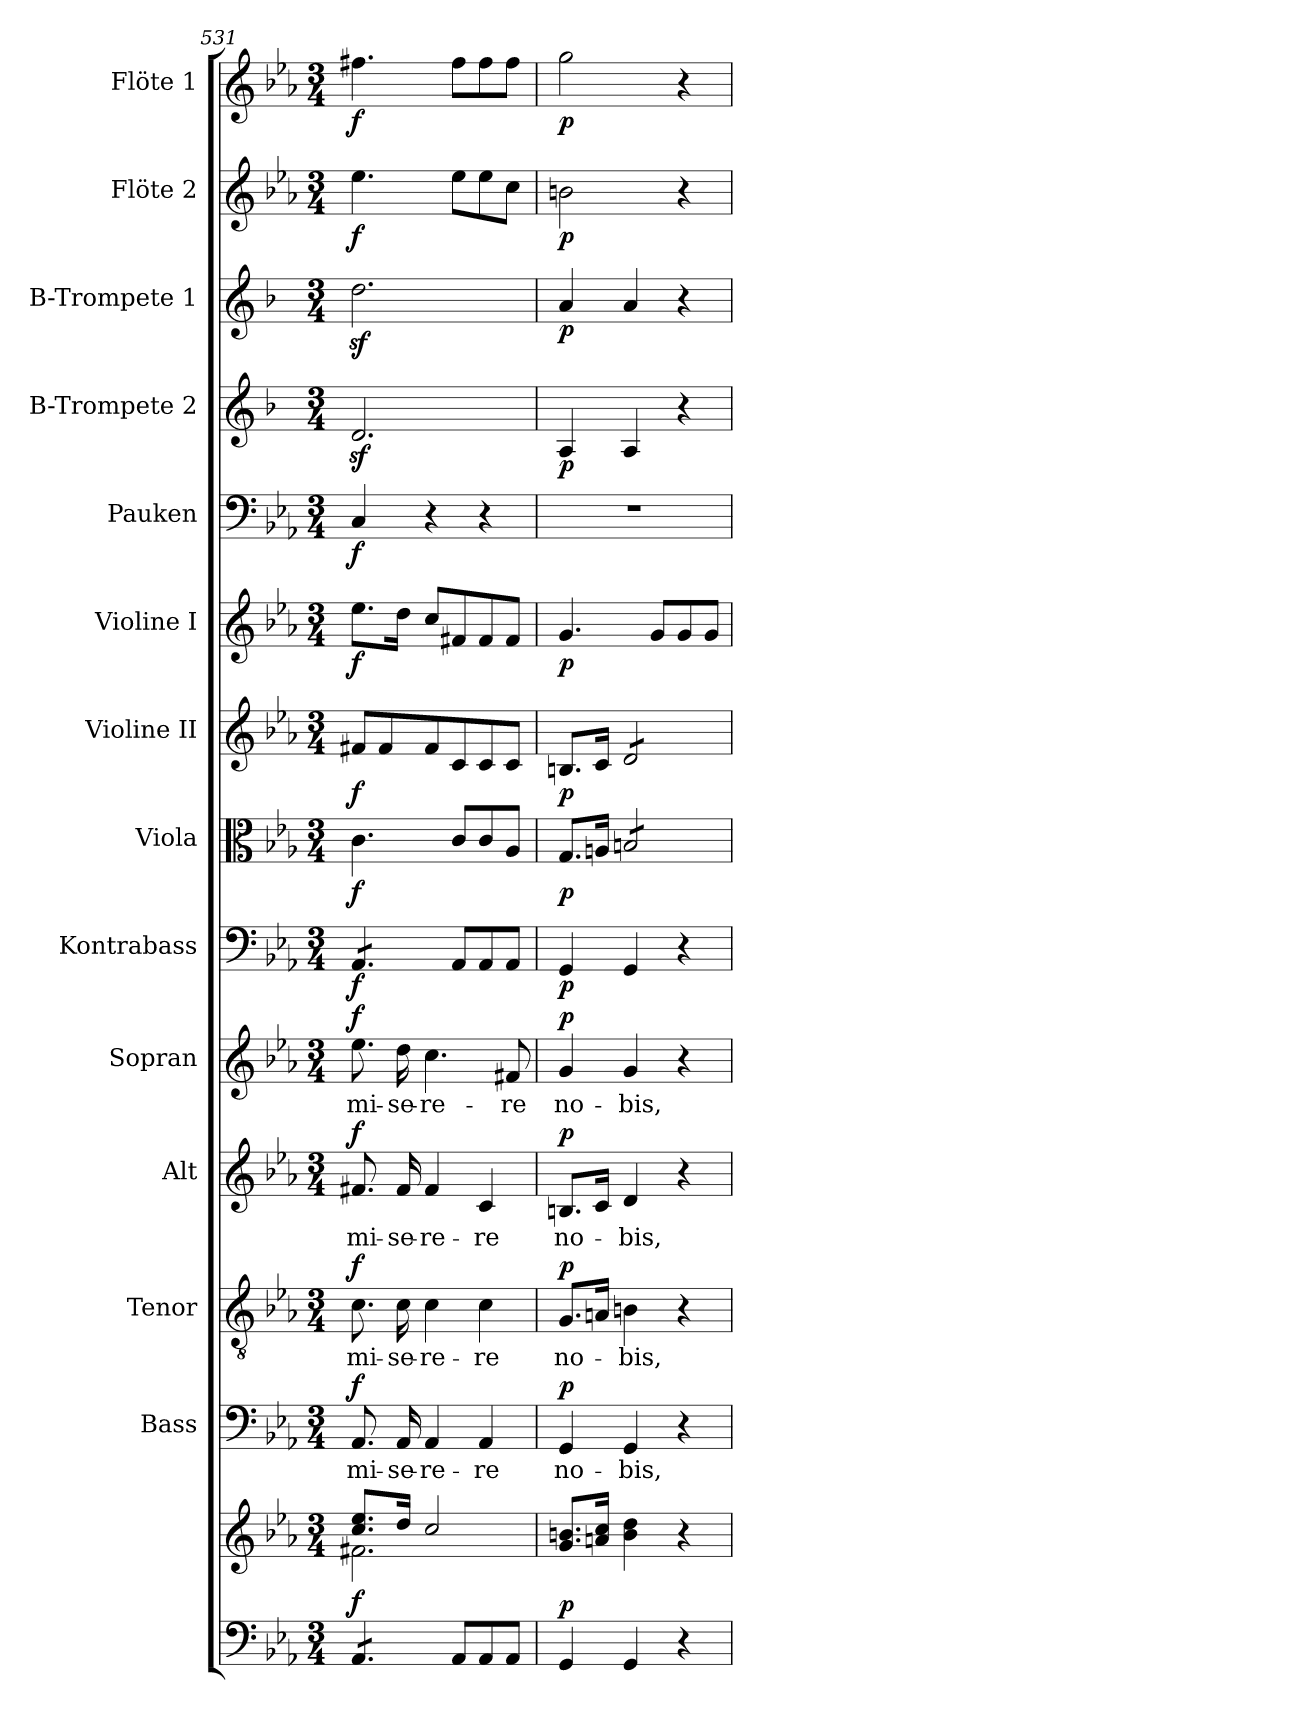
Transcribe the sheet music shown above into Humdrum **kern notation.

**kern	**kern	**dynam	**kern	**text	**dynam	**kern	**text	**dynam	**kern	**text	**dynam	**kern	**text	**dynam	**kern	**dynam	**kern	**dynam	**kern	**dynam	**kern	**dynam	**kern	**dynam	**kern	**dynam	**kern	**dynam	**kern	**dynam	**kern	**dynam
*part14	*part14	*part14	*part13	*part13	*part13	*part12	*part12	*part12	*part11	*part11	*part11	*part10	*part10	*part10	*part9	*part9	*part8	*part8	*part7	*part7	*part6	*part6	*part5	*part5	*part4	*part4	*part3	*part3	*part2	*part2	*part1	*part1
*staff15	*staff14	*staff14/15	*staff13	*staff13	*staff13	*staff12	*staff12	*staff12	*staff11	*staff11	*staff11	*staff10	*staff10	*staff10	*staff9	*staff9	*staff8	*staff8	*staff7	*staff7	*staff6	*staff6	*staff5	*staff5	*staff4	*staff4	*staff3	*staff3	*staff2	*staff2	*staff1	*staff1
*	*	*	*I"Bass	*	*	*I"Tenor	*	*	*I"Alt	*	*	*I"Sopran	*	*	*I"Kontrabass	*	*I"Viola	*	*I"Violine II	*	*I"Violine I	*	*I"Pauken	*	*I"B-Trompete 2	*	*I"B-Trompete 1	*	*I"Flöte 2	*	*I"Flöte 1	*
*	*	*	*I'B.	*	*	*I'T.	*	*	*I'A.	*	*	*I'S.	*	*	*I'Kb.	*	*I'Vla.	*	*I'Vl. II	*	*I'Vl. I	*	*I'Pk.	*	*I'B Trp. 2	*	*I'B Trp. 1	*	*I'Fl. 2	*	*I'Fl. 1	*
!!LO:PB:g=z
*clefF4	*clefG2	*	*clefF4	*	*	*clefGv2	*	*	*clefG2	*	*	*clefG2	*	*	*clefF4	*	*clefC3	*	*clefG2	*	*clefG2	*	*clefF4	*	*clefG2	*	*clefG2	*	*clefG2	*	*clefG2	*
*	*	*	*	*	*	*	*	*	*	*	*	*	*	*	*ITrd7c12	*	*	*	*	*	*	*	*	*	*ITrd1c2	*	*ITrd1c2	*	*	*	*	*
*k[b-e-a-]	*k[b-e-a-]	*	*k[b-e-a-]	*	*	*k[b-e-a-]	*	*	*k[b-e-a-]	*	*	*k[b-e-a-]	*	*	*k[b-e-a-]	*	*k[b-e-a-]	*	*k[b-e-a-]	*	*k[b-e-a-]	*	*k[b-e-a-]	*	*k[b-e-a-]	*	*k[b-e-a-]	*	*k[b-e-a-]	*	*k[b-e-a-]	*
*E-:	*E-:	*	*E-:	*	*	*E-:	*	*	*E-:	*	*	*E-:	*	*	*E-:	*	*E-:	*	*E-:	*	*E-:	*	*E-:	*	*E-:	*	*E-:	*	*E-:	*	*E-:	*
*M3/4	*M3/4	*	*M3/4	*	*	*M3/4	*	*	*M3/4	*	*	*M3/4	*	*	*M3/4	*	*M3/4	*	*M3/4	*	*M3/4	*	*M3/4	*	*M3/4	*	*M3/4	*	*M3/4	*	*M3/4	*
=531	=531	=531	=531	=531	=531	=531	=531	=531	=531	=531	=531	=531	=531	=531	=531	=531	=531	=531	=531	=531	=531	=531	=531	=531	=531	=531	=531	=531	=531	=531	=531	=531
*	*^	*	*	*	*	*	*	*	*	*	*	*	*	*	*	*	*	*	*	*	*	*	*	*	*	*	*	*	*	*	*	*
!	!	!	!LO:DY:a=2	!	!LO:LY:b	!LO:DY:a	!	!LO:LY:b	!LO:DY:a	!	!LO:LY:b	!LO:DY:a	!	!LO:LY:b	!LO:DY:a	!	!LO:DY:b	!	!LO:DY:b	!	!LO:DY:b	!	!LO:DY:b	!	!LO:DY:b	!	!	!	!	!	!LO:DY:b	!	!LO:DY:b
*tremolo	*	*	*	*	*	*	*	*	*	*	*	*	*	*	*	*	*	*	*	*	*	*	*	*	*	*	*	*	*	*	*	*	*
*	*	*	*	*	*	*	*	*	*	*	*	*	*	*	*	*tremolo	*	*	*	*	*	*	*	*	*	*	*	*	*	*	*	*	*
8AA-/L	8.cc/ 8.ee-/L	2.f#X\	f	8.AA-/	mi-	f	8.c\	mi-	f	8.f#X/	mi-	f	8.ee-\	mi-	f	8AAA-/L	f	4.c\	f	8f#X/L	f	8.ee-\L	f	4C/	f	2.cz</	.	2.ccz<\	.	4.ee-\	f	4.ff#X\	f
8AA-/	.	.	.	.	.	.	.	.	.	.	.	.	.	.	.	8AAA-/	.	.	.	8f#/	.	.	.	.	.	.	.	.	.	.	.	.	.
!	!	!	!	!	!LO:LY:b	!	!	!LO:LY:b	!	!	!LO:LY:b	!	!	!LO:LY:b	!	!	!	!	!	!	!	!	!	!	!	!	!	!	!	!	!	!	!
.	16dd/Jk	.	.	16AA-/	-se-	.	16c\	-se-	.	16f#/	-se-	.	16dd\	-se-	.	.	.	.	.	.	.	16dd\Jk	.	.	.	.	.	.	.	.	.	.	.
!	!	!	!	!	!LO:LY:b	!	!	!LO:LY:b	!	!	!LO:LY:b	!	!	!LO:LY:b	!	!	!	!	!	!	!	!	!	!	!	!	!	!	!	!	!	!	!
8AA-/J	2cc/	.	.	4AA-/	-re-	.	4c\	-re-	.	4f#/	-re-	.	4.cc\	-re-	.	8AAA-/J	.	.	.	8f#/	.	8cc/L	.	4r	.	.	.	.	.	.	.	.	.
*	*	*	*	*	*	*	*	*	*	*	*	*	*	*	*	*Xtremolo	*	*	*	*	*	*	*	*	*	*	*	*	*	*	*	*	*
*Xtremolo	*	*	*	*	*	*	*	*	*	*	*	*	*	*	*	*	*	*	*	*	*	*	*	*	*	*	*	*	*	*	*	*	*
8AA-/L	.	.	.	.	.	.	.	.	.	.	.	.	.	.	.	8AAA-/L	.	8c/L	.	8c/	.	8f#X/	.	.	.	.	.	.	.	8ee-\L	.	8ff#\L	.
!	!	!	!	!	!LO:LY:b	!	!	!LO:LY:b	!	!	!LO:LY:b	!	!	!	!	!	!	!	!	!	!	!	!	!	!	!	!	!	!	!	!	!	!
8AA-/	.	.	.	4AA-/	-re	.	4c\	-re	.	4c/	-re	.	.	.	.	8AAA-/	.	8c/	.	8c/	.	8f#/	.	4r	.	.	.	.	.	8ee-\	.	8ff#\	.
!	!	!	!	!	!	!	!	!	!	!	!	!	!	!LO:LY:b	!	!	!	!	!	!	!	!	!	!	!	!	!	!	!	!	!	!	!
8AA-/J	.	.	.	.	.	.	.	.	.	.	.	.	8f#X/	-re	.	8AAA-/J	.	8A-/J	.	8c/J	.	8f#/J	.	.	.	.	.	.	.	8cc\J	.	8ff#\J	.
*	*v	*v	*	*	*	*	*	*	*	*	*	*	*	*	*	*	*	*	*	*	*	*	*	*	*	*	*	*	*	*	*	*	*
=532	=532	=532	=532	=532	=532	=532	=532	=532	=532	=532	=532	=532	=532	=532	=532	=532	=532	=532	=532	=532	=532	=532	=532	=532	=532	=532	=532	=532	=532	=532	=532	=532
!	!	!LO:DY:a=2	!	!LO:LY:b	!LO:DY:a	!	!LO:LY:b	!LO:DY:a	!	!LO:LY:b	!LO:DY:a	!	!LO:LY:b	!LO:DY:a	!	!LO:DY:b	!	!LO:DY:b	!	!LO:DY:b	!	!LO:DY:b	!	!	!	!LO:DY:b	!	!LO:DY:b	!	!LO:DY:b	!	!LO:DY:b
4GG/	8.g/ 8.bn/L	p	4GG/	no-	p	8.G/L	no-	p	8.Bn/L	no-	p	4g/	no-	p	4GGG/	p	8.G/L	p	8.Bn/L	p	4.g/	p	2.r	.	4G/	p	4g/	p	2bn\	p	2gg\	p
.	16an/ 16cc/Jk	.	.	.	.	16An/Jk	.	.	16c/Jk	.	.	.	.	.	.	.	16An/Jk	.	16c/Jk	.	.	.	.	.	.	.	.	.	.	.	.	.
!	!	!	!	!LO:LY:b	!	!	!LO:LY:b	!	!	!LO:LY:b	!	!	!LO:LY:b	!	!	!	!	!	!	!	!	!	!	!	!	!	!	!	!	!	!	!
*	*	*	*	*	*	*	*	*	*	*	*	*	*	*	*	*	*tremolo	*	*	*	*	*	*	*	*	*	*	*	*	*	*	*
*	*	*	*	*	*	*	*	*	*	*	*	*	*	*	*	*	*	*	*tremolo	*	*	*	*	*	*	*	*	*	*	*	*	*
4GG/	4b\ 4dd\	.	4GG/	-bis,	.	4Bn\	-bis,	.	4d/	-bis,	.	4g/	-bis,	.	4GGG/	.	8Bn/L	.	8d/L	.	.	.	.	.	4G/	.	4g/	.	.	.	.	.
.	.	.	.	.	.	.	.	.	.	.	.	.	.	.	.	.	8Bn/	.	8d/	.	8g/L	.	.	.	.	.	.	.	.	.	.	.
4r	4r	.	4r	.	.	4r	.	.	4r	.	.	4r	.	.	4r	.	8Bn/	.	8d/	.	8g/	.	.	.	4r	.	4r	.	4r	.	4r	.
.	.	.	.	.	.	.	.	.	.	.	.	.	.	.	.	.	8Bn/J	.	8d/J	.	8g/J	.	.	.	.	.	.	.	.	.	.	.
*	*	*	*	*	*	*	*	*	*	*	*	*	*	*	*	*	*	*	*Xtremolo	*	*	*	*	*	*	*	*	*	*	*	*	*
*	*	*	*	*	*	*	*	*	*	*	*	*	*	*	*	*	*Xtremolo	*	*	*	*	*	*	*	*	*	*	*	*	*	*	*
=	=	=	=	=	=	=	=	=	=	=	=	=	=	=	=	=	=	=	=	=	=	=	=	=	=	=	=	=	=	=	=	=
*-	*-	*-	*-	*-	*-	*-	*-	*-	*-	*-	*-	*-	*-	*-	*-	*-	*-	*-	*-	*-	*-	*-	*-	*-	*-	*-	*-	*-	*-	*-	*-	*-
